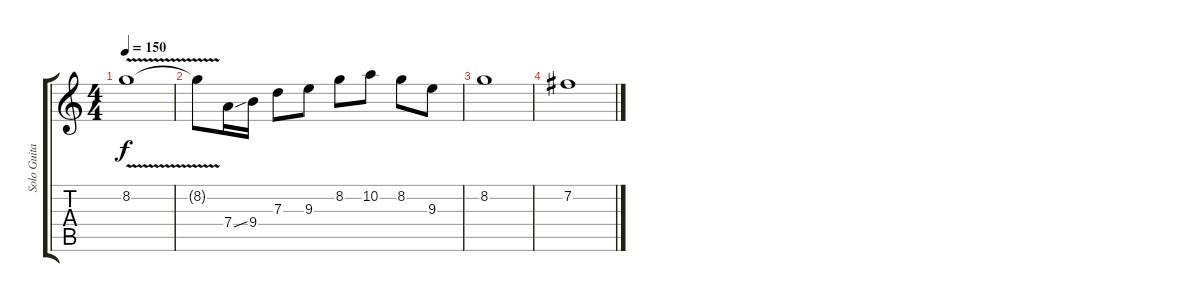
\track ("Solo Guitar" "Solo Guita") {instrument acousticguitarsteel}
\staff {score tabs}
\tuning (E4 B3 G3 D3 A2 E2) {hide}
\ts (4 4)
\tempo 150
\clef g2
\ks c
8.2{v}.1{dy f} |
8.2{t}.8 7.4{ss}.16 9.4.16 7.3.8 9.3.8 8.2.8 10.2.8 8.2.8 9.3.8 |
8.2.1 |
7.2.1
